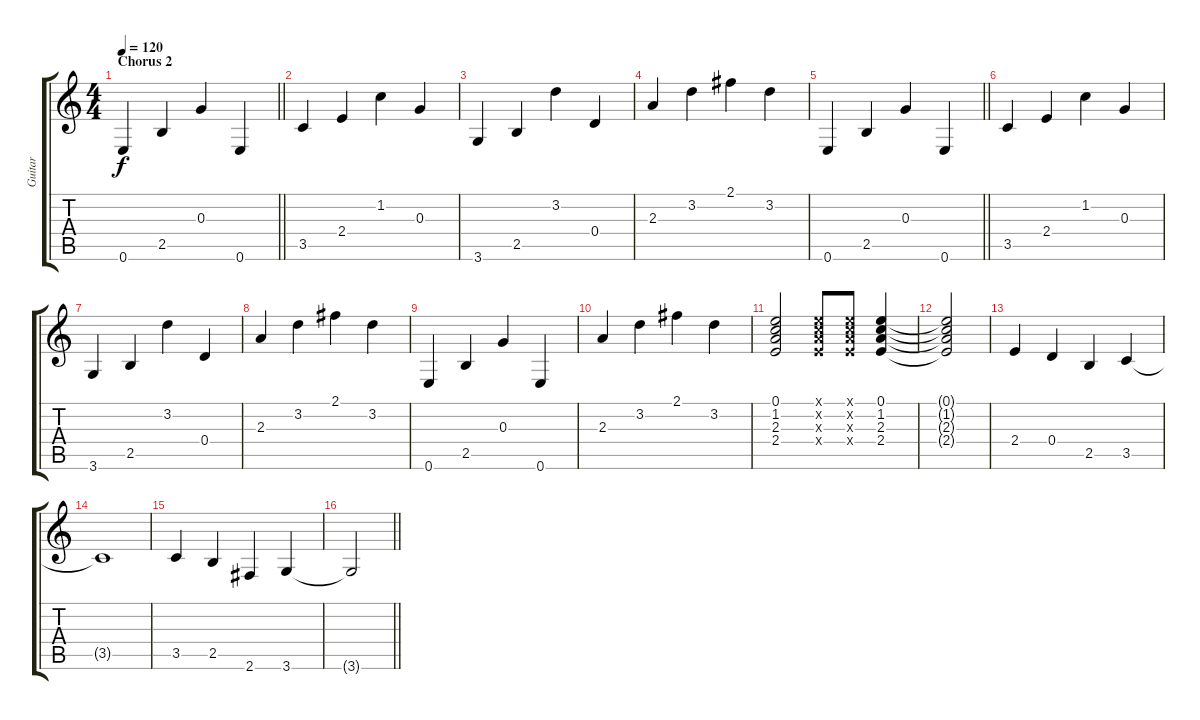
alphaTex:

\track ("Guitar" "Guitar") {instrument acousticguitarsteel}
\staff {score tabs}
\tuning (E4 B3 G3 D3 A2 E2) {hide}
\ts (4 4)
\section ("" "Chorus 2")
\tempo 120
\clef g2
\barLineRight lightlight
\ks c
0.6.4{dy f} 2.5.4 0.3.4 0.6.4 |
3.5.4 2.4.4 1.2.4 0.3.4 |
3.6.4 2.5.4 3.2.4 0.4.4 |
2.3.4 3.2.4 2.1.4 3.2.4 |
\barLineRight lightlight
0.6.4 2.5.4 0.3.4 0.6.4 |
3.5.4 2.4.4 1.2.4 0.3.4 |
3.6.4 2.5.4 3.2.4 0.4.4 |
2.3.4 3.2.4 2.1.4 3.2.4 |
0.6.4 2.5.4 0.3.4 0.6.4 |
2.3.4 3.2.4 2.1.4 3.2.4 |
(0.1 1.2 2.3 2.4).2 (0.1{x} 1.2{x} 2.3{x} 2.4{x}).8 (0.1{x} 1.2{x} 2.3{x} 2.4{x}).8 (0.1 1.2 2.3 2.4).4 |
(0.1{t} 1.2{t} 2.3{t} 2.4{t}).2 |
2.4.4 0.4.4 2.5.4 3.5.4 |
3.5{t}.1 |
3.5.4 2.5.4 2.6.4 3.6.4 |
\barLineRight lightlight
3.6{t}.2
